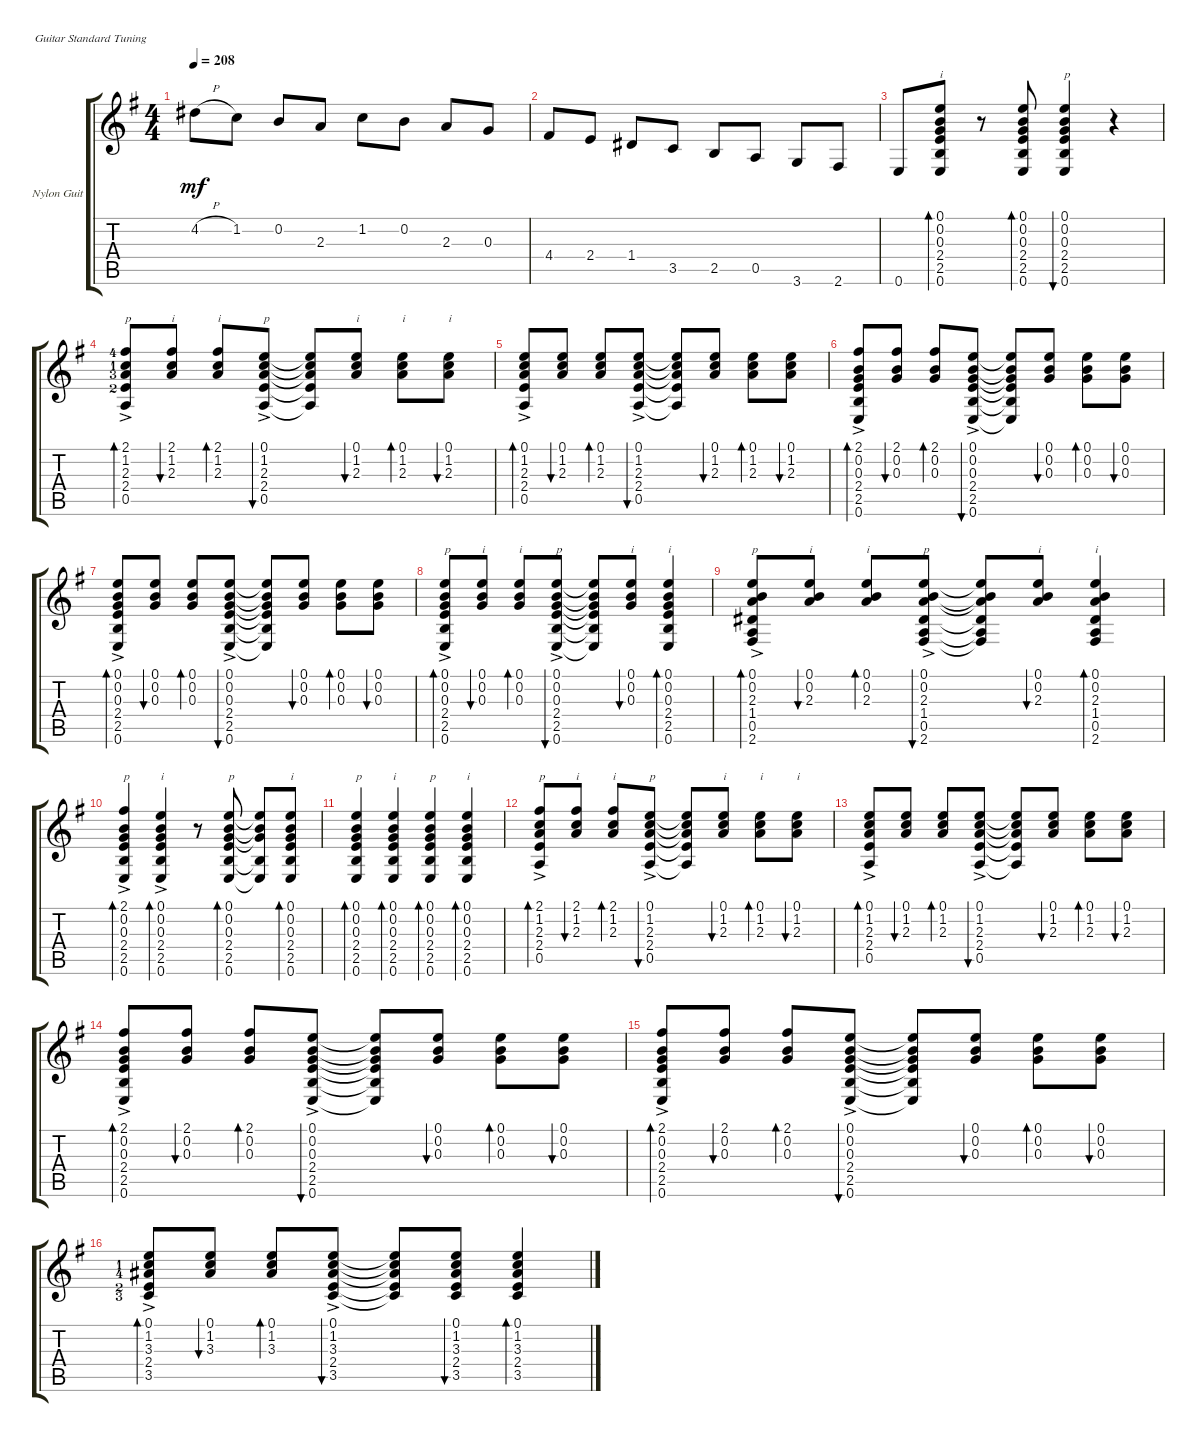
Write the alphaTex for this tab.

\defaultSystemsLayout 4
\bracketExtendMode groupsimilarinstruments
\firstSystemTrackNameOrientation horizontal
\otherSystemsTrackNameOrientation horizontal
\track ("Nylon Guitar" "Nylon Guit") {instrument acousticguitarsteel}
\staff {score tabs}
\tuning (E4 B3 G3 D3 A2 E2)
\ts (4 4)
\tempo 208
\clef g2
\ks g
4.2{h}.8{dy mf} 1.2.8 0.2.8 2.3.8 1.2.8 0.2.8 2.3.8 0.3.8 |
4.4.8 2.4.8 1.4.8 3.5.8 2.5.8 0.5.8 3.6.8 2.6.8 |
0.6.8 (0.1 0.2 0.3 2.4 2.5 0.6).8{bd 36 txt "i"} r.8 (0.1 0.2 0.3 2.4 2.5 0.6).8{bd 30} (0.6 2.5 2.4 0.3 0.2 0.1).4{bu 36 txt "p"} r.4 |
(2.1{ac lf 5} 1.2{lf 2} 2.3{lf 4} 2.4{lf 3} 0.5).8{bd 35 txt "p"} (2.1 1.2 2.3).8{bu 32 txt "i"} (2.1 1.2 2.3).8{bd 33 txt "i"} (0.1{ac} 1.2 2.3 2.4 0.5).8{bu 32 txt "p"} (0.1{t} 1.2{t} 2.3{t} 2.4{t} 0.5{t}).8 (0.1 1.2 2.3).8{bu 31 txt "i"} (2.3 1.2 0.1).8{bd 30 txt "i"} (0.1 1.2 2.3).8{bu 30 txt "i"} |
(0.1{ac} 1.2 2.3 2.4 0.5).8{bd 35} (0.1 1.2 2.3).8{bu 32} (0.1 1.2 2.3).8{bd 33} (0.1{ac} 1.2 2.3 2.4 0.5).8{bu 32} (0.1{t} 1.2{t} 2.3{t} 2.4{t} 0.5{t}).8 (0.1 1.2 2.3).8{bu 31} (2.3 1.2 0.1).8{bd 30} (0.1 1.2 2.3).8{bu 30} |
(2.1{ac} 0.2 0.3 2.4 2.5 0.6).8{bd 35} (2.1 0.2 0.3).8{bu 32} (2.1 0.2 0.3).8{bd 33} (0.1{ac} 0.2 0.3 2.4 2.5 0.6).8{bu 32} (0.1{t} 0.2{t} 0.3{t} 2.4{t} 2.5{t} 0.6{t}).8 (0.1 0.2 0.3).8{bu 31} (0.3 0.2 0.1).8{bd 30} (0.1 0.2 0.3).8{bu 30} |
(0.1{ac} 0.2 0.3 2.4 2.5 0.6).8{bd 35} (0.1 0.2 0.3).8{bu 32} (0.1 0.2 0.3).8{bd 33} (0.1{ac} 0.2 0.3 2.4 2.5 0.6).8{bu 32} (0.1{t} 0.2{t} 0.3{t} 2.4{t} 2.5{t} 0.6{t}).8 (0.1 0.2 0.3).8{bu 31} (0.3 0.2 0.1).8{bd 30} (0.1 0.2 0.3).8{bu 30} |
(0.1{ac} 0.2 0.3 2.4 2.5 0.6).8{bd 35 txt "p"} (0.1 0.2 0.3).8{bu 32 txt "i"} (0.1 0.2 0.3).8{bd 33 txt "i"} (0.1{ac} 0.2 0.3 2.4 2.5 0.6).8{bu 32 txt "p"} (0.1{t} 0.2{t} 0.3{t} 2.4{t} 2.5{t} 0.6{t}).8 (0.1 0.2 0.3).8{bu 31 txt "i"} (0.3 0.2 0.1 2.4 2.5 0.6).4{bd 30 txt "i"} |
(0.1{ac} 0.2 2.3 1.4 0.5 2.6).8{bd 35 txt "p"} (0.1 0.2 2.3).8{bu 32 txt "i"} (0.1 0.2 2.3).8{bd 33 txt "i"} (0.1{ac} 0.2 2.3 1.4 0.5 2.6).8{bu 32 txt "p"} (0.1{t} 0.2{t} 2.3{t} 1.4{t} 0.5{t} 2.6{t}).8 (0.1 0.2 2.3).8{bu 31 txt "i"} (2.3 0.2 0.1 1.4 0.5 2.6).4{bd 30 txt "i"} |
(2.1{ac} 0.2 0.3 2.4 2.5 0.6).4{bd 35 txt "p"} (0.3 0.2 0.1{ac} 2.4 2.5 0.6).4{bd 30 txt "i"} r.8 (0.1 0.2 0.3 2.4 2.5 0.6).8{bd 30 txt "p"} (0.6{t} 2.5{t} 0.3{t} 0.2{t} 0.1{t}).8 (0.1 0.2 0.3 2.4 2.5 0.6).8{bd 30 txt "i"} |
(0.1 0.2 0.3 2.4 2.5 0.6).4{bd 30 txt "p"} (0.6 2.5 2.4 0.3 0.2 0.1).4{bd 30 txt "i"} (0.1 0.2 0.3 2.4 2.5 0.6).4{bd 30 txt "p"} (0.1 0.2 0.3 2.4 2.5 0.6).4{bd 30 txt "i"} |
(2.1{ac} 1.2 2.3 2.4 0.5).8{bd 35 txt "p"} (2.1 1.2 2.3).8{bu 32 txt "i"} (2.1 1.2 2.3).8{bd 33 txt "i"} (0.1{ac} 1.2 2.3 2.4 0.5).8{bu 32 txt "p"} (0.1{t} 1.2{t} 2.3{t} 2.4{t} 0.5{t}).8 (0.1 1.2 2.3).8{bu 31 txt "i"} (2.3 1.2 0.1).8{bd 30 txt "i"} (0.1 1.2 2.3).8{bu 30 txt "i"} |
(0.1{ac} 1.2 2.3 2.4 0.5).8{bd 35} (0.1 1.2 2.3).8{bu 32} (0.1 1.2 2.3).8{bd 33} (0.1{ac} 1.2 2.3 2.4 0.5).8{bu 32} (0.1{t} 1.2{t} 2.3{t} 2.4{t} 0.5{t}).8 (0.1 1.2 2.3).8{bu 31} (2.3 1.2 0.1).8{bd 30} (0.1 1.2 2.3).8{bu 30} |
(2.1{ac} 0.2 0.3 2.4 2.5 0.6).8{bd 35} (2.1 0.2 0.3).8{bu 32} (2.1 0.2 0.3).8{bd 33} (0.1{ac} 0.2 0.3 2.4 2.5 0.6).8{bu 32} (0.1{t} 0.2{t} 0.3{t} 2.4{t} 2.5{t} 0.6{t}).8 (0.1 0.2 0.3).8{bu 31} (0.3 0.2 0.1).8{bd 30} (0.1 0.2 0.3).8{bu 30} |
(2.1{ac} 0.2 0.3 2.4 2.5 0.6).8{bd 35} (2.1 0.2 0.3).8{bu 32} (2.1 0.2 0.3).8{bd 33} (0.1{ac} 0.2 0.3 2.4 2.5 0.6).8{bu 32} (0.1{t} 0.2{t} 0.3{t} 2.4{t} 2.5{t} 0.6{t}).8 (0.1 0.2 0.3).8{bu 31} (0.3 0.2 0.1).8{bd 30} (0.1 0.2 0.3).8{bu 30} |
(0.1{ac} 1.2{lf 2} 3.3{lf 5} 2.4{lf 3} 3.5{lf 4}).8{bd 35} (0.1 1.2 3.3).8{bu 32} (0.1 1.2 3.3).8{bd 33} (0.1{ac} 1.2 3.3 2.4 3.5).8{bu 32} (0.1{t} 1.2{t} 3.3{t} 2.4{t} 3.5{t}).8 (0.1 1.2 3.3 2.4 3.5).8{bu 31} (3.3 1.2 0.1 3.5 2.4).4{bd 30}
